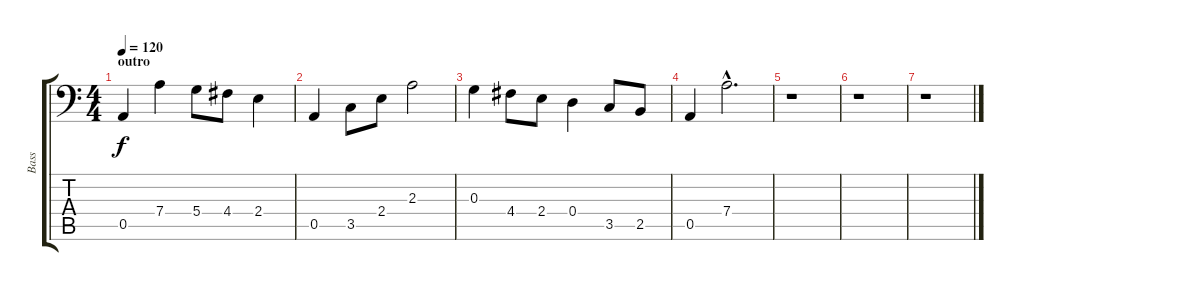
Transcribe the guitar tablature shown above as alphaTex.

\track ("Bass" "Bass") {instrument electricbassfinger}
\staff {score tabs}
\tuning (E3 B2 G2 D2 A1 E1) {hide}
\ts (4 4)
\section ("" "outro")
\tempo 120
\clef f4
\ks c
0.5.4{dy f} 7.4.4 5.4.8 4.4.8 2.4.4 |
0.5.4 3.5.8 2.4.8 2.3.2 |
0.3.4 4.4.8 2.4.8 0.4.4 3.5.8 2.5.8 |
0.5.4 7.4{hac}.2{d} |
r.1 |
r.1 |
r.1
